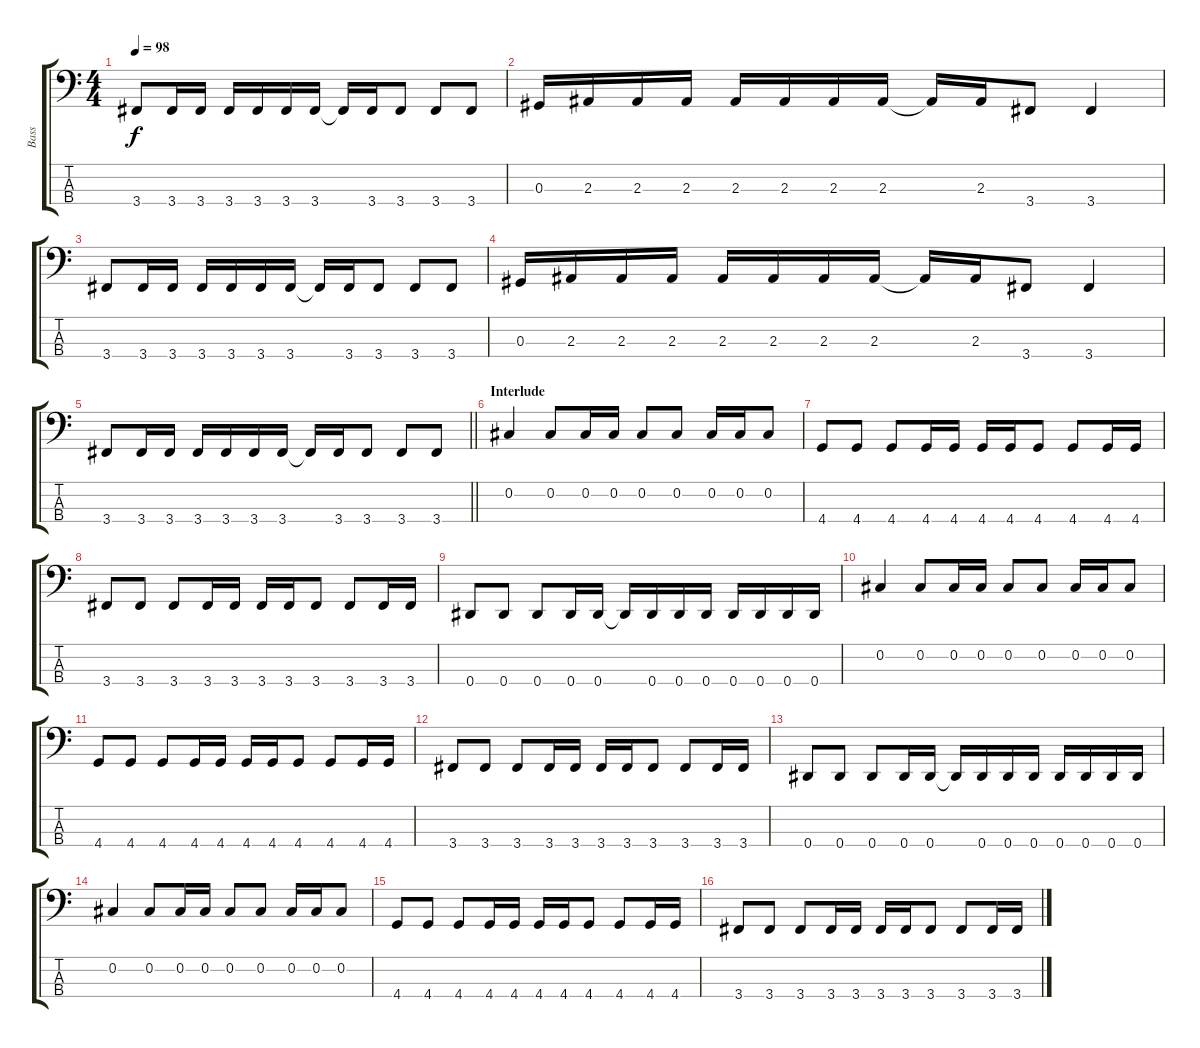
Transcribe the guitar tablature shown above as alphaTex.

\track ("Bass" "Bass") {instrument electricbasspick}
\staff {score tabs}
\tuning (Gb2 Db2 Ab1 Eb1) {hide}
\ts (4 4)
\tempo 98
\clef f4
\ks c
3.4.8{dy f} 3.4.16 3.4.16 3.4.16 3.4.16 3.4.16 3.4.16 3.4{t}.16 3.4.16 3.4.8 3.4.8 3.4.8 |
0.3.16 2.3.16 2.3.16 2.3.16 2.3.16 2.3.16 2.3.16 2.3.16 2.3{t}.16 2.3.16 3.4.8 3.4.4 |
3.4.8 3.4.16 3.4.16 3.4.16 3.4.16 3.4.16 3.4.16 3.4{t}.16 3.4.16 3.4.8 3.4.8 3.4.8 |
0.3.16 2.3.16 2.3.16 2.3.16 2.3.16 2.3.16 2.3.16 2.3.16 2.3{t}.16 2.3.16 3.4.8 3.4.4 |
\barLineRight lightlight
3.4.8 3.4.16 3.4.16 3.4.16 3.4.16 3.4.16 3.4.16 3.4{t}.16 3.4.16 3.4.8 3.4.8 3.4.8 |
\section ("" "Interlude")
0.2.4 0.2.8 0.2.16 0.2.16 0.2.8 0.2.8 0.2.16 0.2.16 0.2.8 |
4.4.8 4.4.8 4.4.8 4.4.16 4.4.16 4.4.16 4.4.16 4.4.8 4.4.8 4.4.16 4.4.16 |
3.4.8 3.4.8 3.4.8 3.4.16 3.4.16 3.4.16 3.4.16 3.4.8 3.4.8 3.4.16 3.4.16 |
0.4.8 0.4.8 0.4.8 0.4.16 0.4.16 0.4{t}.16 0.4.16 0.4.16 0.4.16 0.4.16 0.4.16 0.4.16 0.4.16 |
0.2.4 0.2.8 0.2.16 0.2.16 0.2.8 0.2.8 0.2.16 0.2.16 0.2.8 |
4.4.8 4.4.8 4.4.8 4.4.16 4.4.16 4.4.16 4.4.16 4.4.8 4.4.8 4.4.16 4.4.16 |
3.4.8 3.4.8 3.4.8 3.4.16 3.4.16 3.4.16 3.4.16 3.4.8 3.4.8 3.4.16 3.4.16 |
0.4.8 0.4.8 0.4.8 0.4.16 0.4.16 0.4{t}.16 0.4.16 0.4.16 0.4.16 0.4.16 0.4.16 0.4.16 0.4.16 |
0.2.4 0.2.8 0.2.16 0.2.16 0.2.8 0.2.8 0.2.16 0.2.16 0.2.8 |
4.4.8 4.4.8 4.4.8 4.4.16 4.4.16 4.4.16 4.4.16 4.4.8 4.4.8 4.4.16 4.4.16 |
3.4.8 3.4.8 3.4.8 3.4.16 3.4.16 3.4.16 3.4.16 3.4.8 3.4.8 3.4.16 3.4.16
